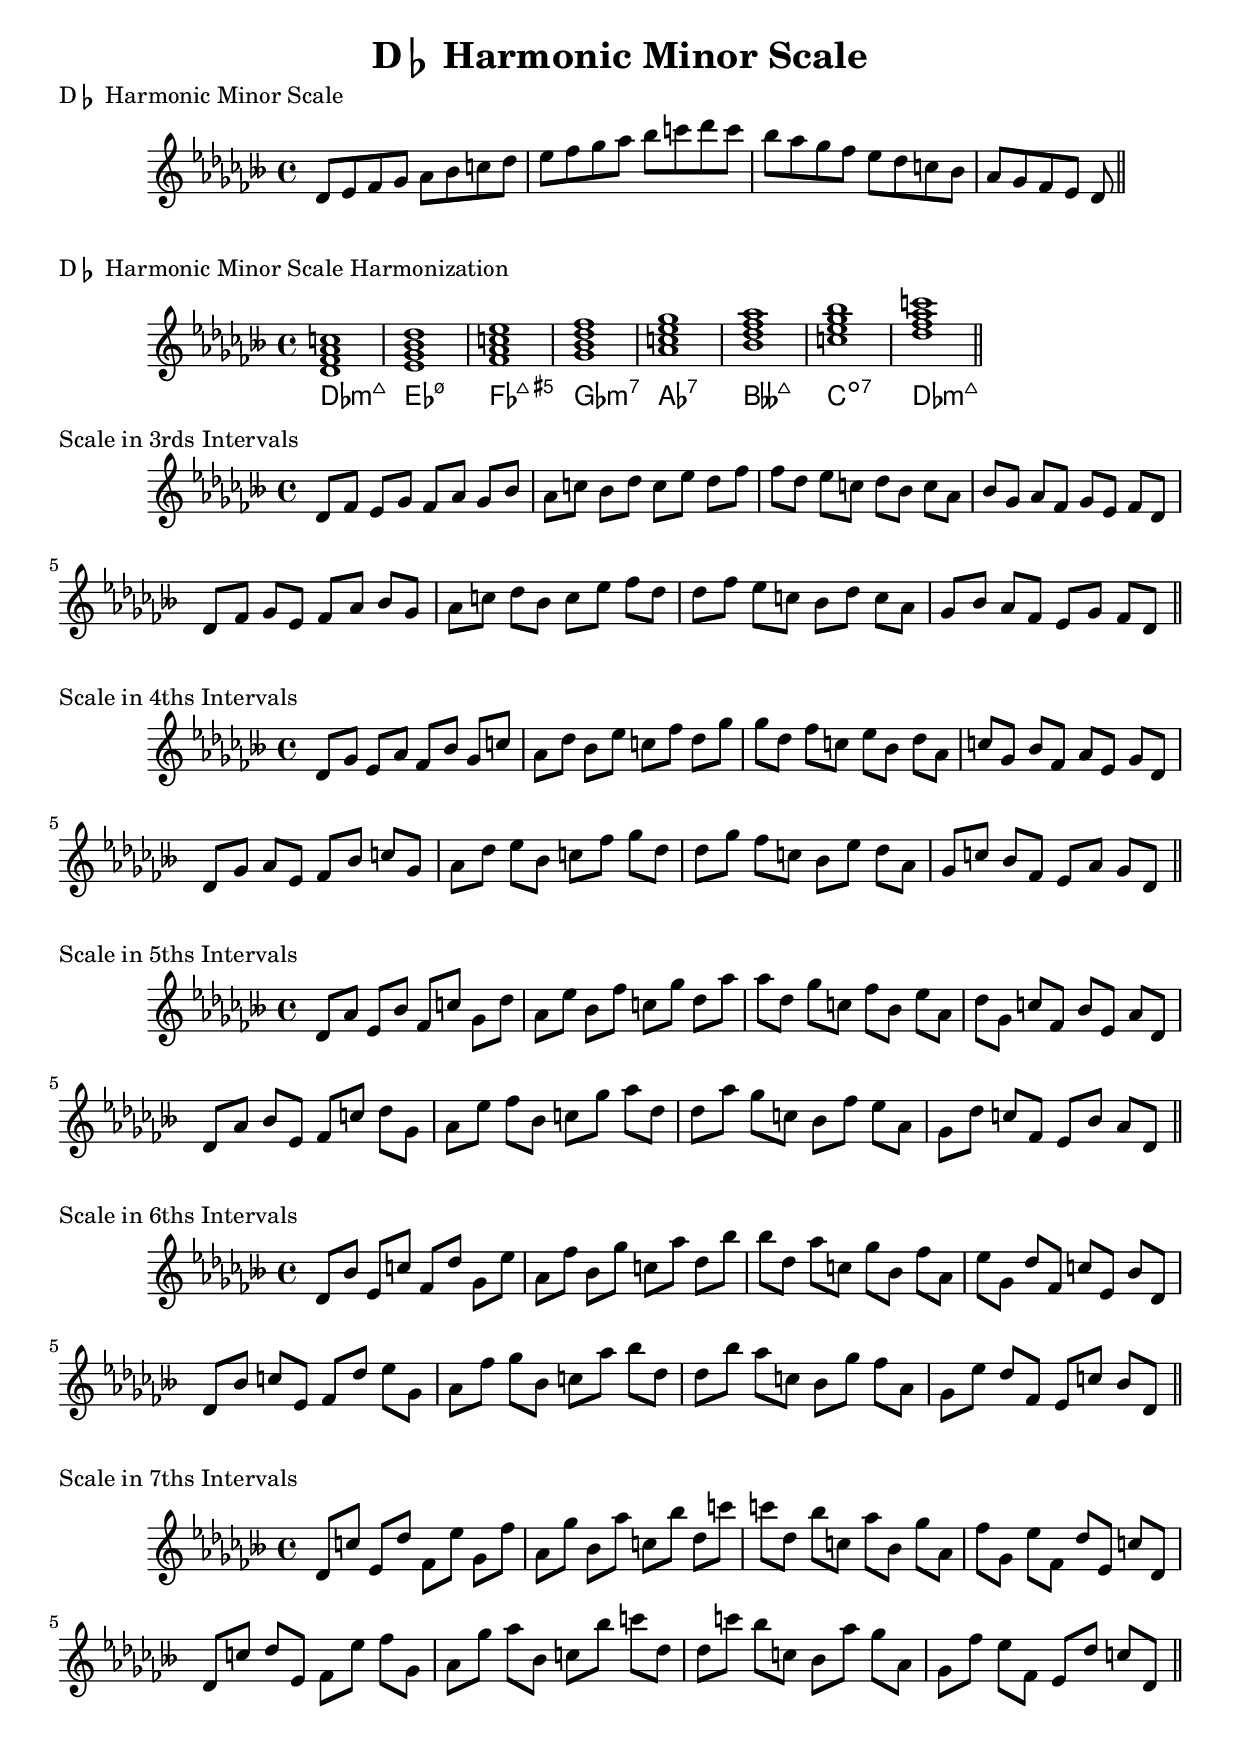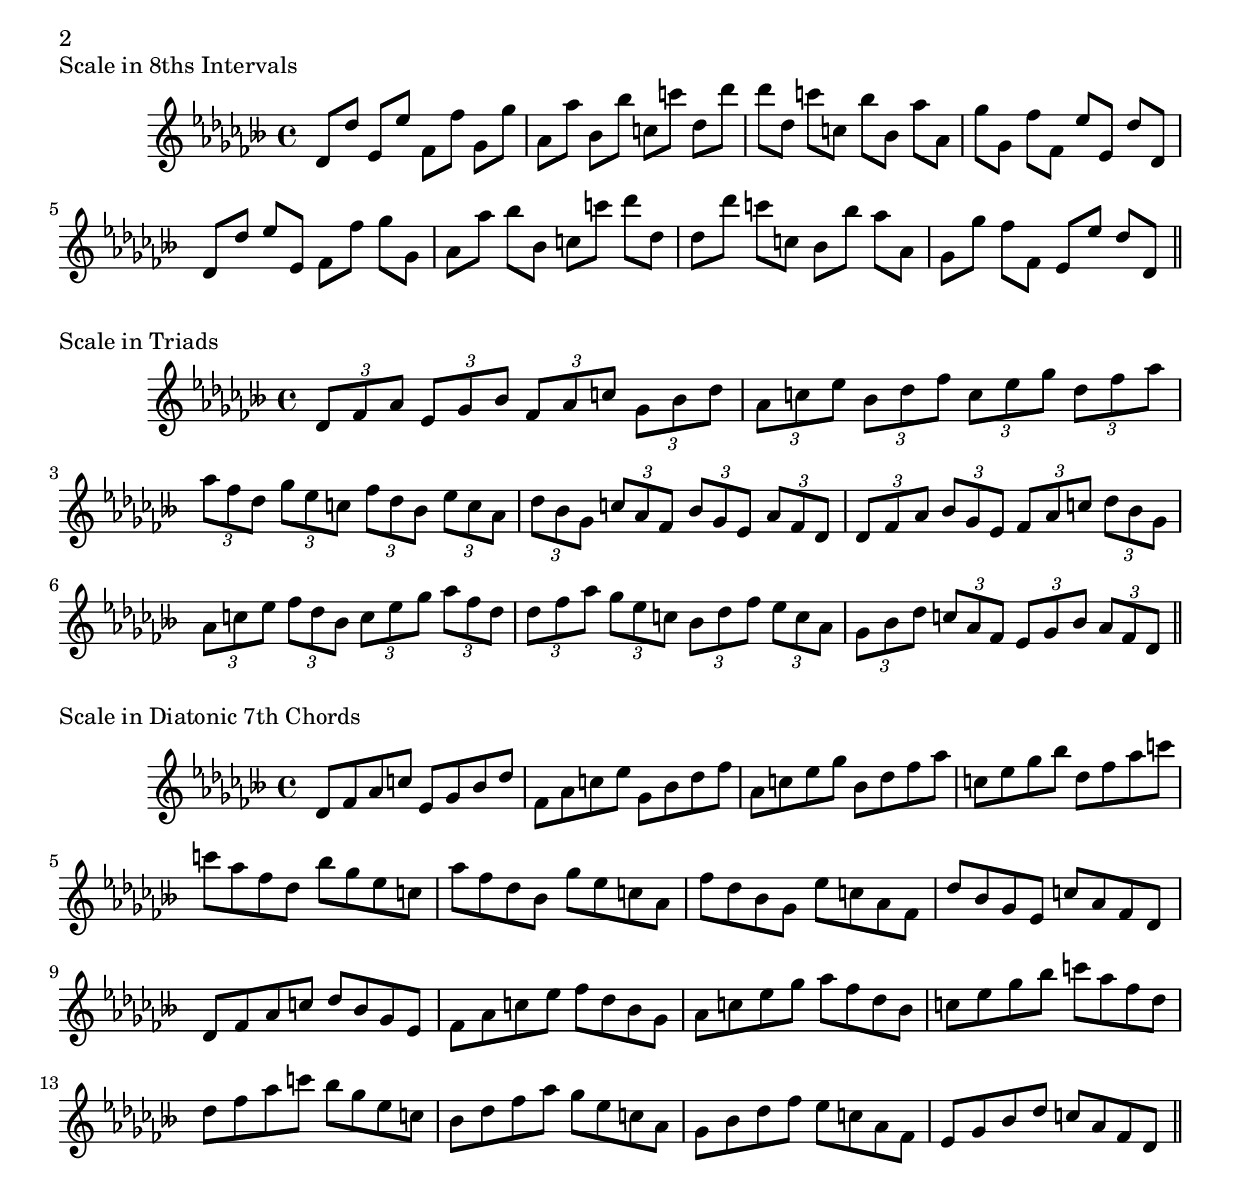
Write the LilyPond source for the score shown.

\version "2.18.2"

\include "scales.ly"

\header{
  title = \markup { "D" \flat " Harmonic Minor Scale" }
}

\score {
  \transpose c des
  \new Staff \relative c' {
    \key c \minor
    \CMinorHarmonicScale
    \bar "||"
  }
  \header{
    piece = \markup { "D" \flat " Harmonic Minor Scale" }
  }
}

\score {
  \transpose c des
  \new Staff \relative c' {
    \key c \minor
    \CMinorHarmonicHarmonization
    \bar "||"
  }
  \header{
    piece = \markup { "D" \flat " Harmonic Minor Scale Harmonization" }
  }
}


\score {
  \transpose c des
  \new Staff \relative c' {
    \key c \minor
    \set Timing.beamExceptions = #'()
    \set Timing.baseMoment = #'(ly:make-moment 1/4)
    \set Timing.beatStructure = #'(1 1 1 1)
    \CMinorHarmonicScaleThirds
    \bar "||"
  }
  \header{
    piece = \markup { "Scale in 3rds Intervals" }
  }
}

\score {
  \transpose c des
  \new Staff \relative c' {
    \key c \minor
    \set Timing.beamExceptions = #'()
    \set Timing.baseMoment = #'(ly:make-moment 1/4)
    \set Timing.beatStructure = #'(1 1 1 1)
    \CMinorHarmonicScaleFourths
    \bar "||"
  }
  \header{
    piece = \markup { "Scale in 4ths Intervals" }
  }
}

\score {
  \transpose c des
  \new Staff \relative c' {
    \key c \minor
    \set Timing.beamExceptions = #'()
    \set Timing.baseMoment = #'(ly:make-moment 1/4)
    \set Timing.beatStructure = #'(1 1 1 1)
    \CMinorHarmonicScaleFifths
    \bar "||"
  }
  \header{
    piece = \markup { "Scale in 5ths Intervals" }
  }
}

\score {
  \transpose c des
  \new Staff \relative c' {
    \key c \minor
    \set Timing.beamExceptions = #'()
    \set Timing.baseMoment = #'(ly:make-moment 1/4)
    \set Timing.beatStructure = #'(1 1 1 1)
    \CMinorHarmonicScaleSixths
    \bar "||"
  }
  \header{
    piece = \markup { "Scale in 6ths Intervals" }
  }
}

\score {
  \transpose c des
  \new Staff \relative c' {
    \key c \minor
    \set Timing.beamExceptions = #'()
    \set Timing.baseMoment = #'(ly:make-moment 1/4)
    \set Timing.beatStructure = #'(1 1 1 1)
    \CMinorHarmonicScaleSevenths
    \bar "||"
  }
  \header{
    piece = \markup { "Scale in 7ths Intervals" }
  }
}

\score {
  \transpose c des
  \new Staff \relative c' {
    \key c \minor
    \set Timing.beamExceptions = #'()
    \set Timing.baseMoment = #'(ly:make-moment 1/4)
    \set Timing.beatStructure = #'(1 1 1 1)
    \CMinorHarmonicScaleEights
    \bar "||"
  }
  \header{
    piece = \markup { "Scale in 8ths Intervals" }
  }
}

\score {
  \transpose c des
  \new Staff \relative c' {
    \key c \minor
    \CMinorHarmonicScaleTriads
    \bar "||"
  }
  \header{
    piece = \markup { "Scale in Triads" }
  }
}

\score {
  \transpose c des
  \new Staff \relative c' {
    \key c \minor
    \CMinorHarmonicScaleChords
    \bar "||"
  }
  \header{
    piece = \markup { "Scale in Diatonic 7th Chords" }
  }
}